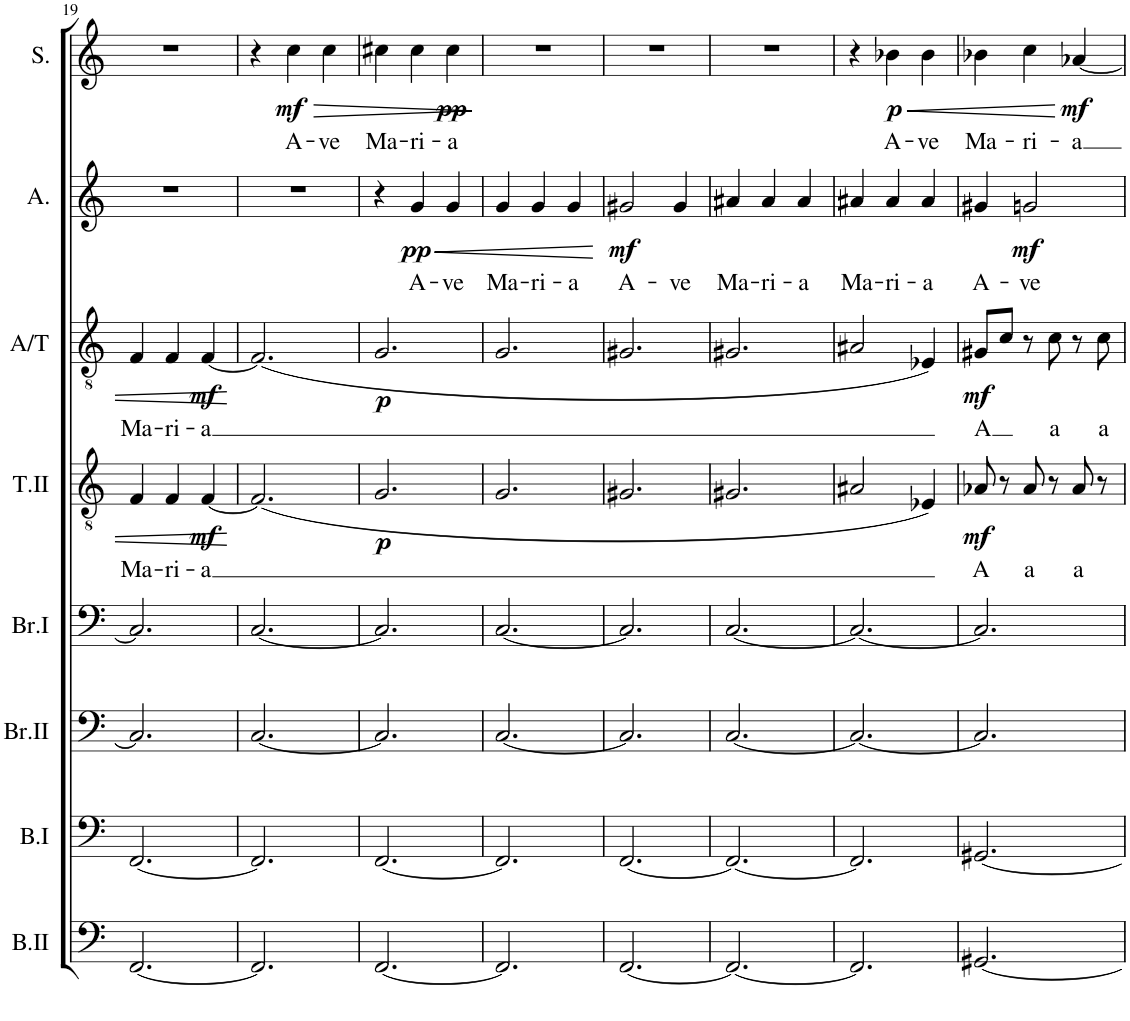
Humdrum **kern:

**kern	**kern	**kern	**kern	**kern	**text	**dynam	**kern	**text	**dynam	**kern	**text	**dynam	**kern	**text	**dynam
*part8	*part7	*part6	*part5	*part4	*part4	*part4	*part3	*part3	*part3	*part2	*part2	*part2	*part1	*part1	*part1
*staff8	*staff7	*staff6	*staff5	*staff4	*staff4	*staff4	*staff3	*staff3	*staff3	*staff2	*staff2	*staff2	*staff1	*staff1	*staff1
*I"Bass II	*I"Bass I	*I"Baritone II	*I"Baritone I	*I"Tenor II	*	*	*I"Altenor	*	*	*I"Alto	*	*	*I"Soprano	*	*
*I'B.II	*I'B.I	*I'Br.II	*I'Br.I	*I'T.II	*	*	*I'A/T	*	*	*I'A.	*	*	*I'S.	*	*
!!LO:PB:g=z
*clefF4	*clefF4	*clefF4	*clefF4	*clefGv2	*	*	*clefGv2	*	*	*clefG2	*	*	*clefG2	*	*
*	*	*	*	*	*	*	*Trd1c2	*	*	*	*	*	*	*	*
*k[]	*k[]	*k[]	*k[]	*k[]	*	*	*k[]	*	*	*k[]	*	*	*k[]	*	*
*M3/4	*M3/4	*M3/4	*M3/4	*M3/4	*	*	*M3/4	*	*	*M3/4	*	*	*M3/4	*	*
=19	=19	=19	=19	=19	=19	=19	=19	=19	=19	=19	=19	=19	=19	=19	=19
!	!	!	!	!	!LO:LY:b	!	!	!LO:LY:b	!	!	!	!	!	!	!
[2.FF/	[2.FF/	2.C/]	2.C/]	4F/	Ma-	.	4F/	Ma-	.	2.r	.	.	2.r	.	.
!	!	!	!	!	!LO:LY:b	!	!	!LO:LY:b	!	!	!	!	!	!	!
.	.	.	.	4F/	-ri-	.	4F/	-ri-	.	.	.	.	.	.	.
!	!	!	!	!	!LO:LY:b	!LO:DY:b	!	!LO:LY:b	!LO:DY:b	!	!	!	!	!	!
.	.	.	.	[4F/	-a	mf	[4F/	-a	mf	.	.	.	.	.	.
=20	=20	=20	=20	=20	=20	=20	=20	=20	=20	=20	=20	=20	=20	=20	=20
2.FF/]	2.FF/]	[2.C/	[2.C/	(2.F/]	.	.	(2.F/]	.	.	2.r	.	.	4r	.	.
!	!	!	!	!	!	!	!	!	!	!	!	!	!	!LO:LY:b	!LO:HP:b
!	!	!	!	!	!	!	!	!	!	!	!	!	!	!	!LO:DY:n=1:b
.	.	.	.	.	.	.	.	.	.	.	.	.	4cc\	A-	> mf
!	!	!	!	!	!	!	!	!	!	!	!	!	!	!LO:LY:b	!
.	.	.	.	.	.	.	.	.	.	.	.	.	4cc\	-ve	.
=21	=21	=21	=21	=21	=21	=21	=21	=21	=21	=21	=21	=21	=21	=21	=21
!	!	!	!	!	!	!LO:DY:b	!	!	!LO:DY:b	!	!	!	!	!LO:LY:b	!
[2.FF/	[2.FF/	2.C/]	2.C/]	2.G/	.	p	2.G/	.	p	4r	.	.	4cc#X\	Ma-	.
!	!	!	!	!	!	!	!	!	!	!	!LO:LY:b	!LO:HP:b	!	!LO:LY:b	!
!	!	!	!	!	!	!	!	!	!	!	!	!LO:DY:n=1:b	!	!	!
.	.	.	.	.	.	.	.	.	.	4g/	A-	< pp	4cc#\	-ri-	.
!	!	!	!	!	!	!	!	!	!	!	!LO:LY:b	!	!	!LO:LY:b	!LO:DY:b
.	.	.	.	.	.	.	.	.	.	4g/	-ve	.	4cc#\	-a	pp
.	.	.	.	.	.	.	.	.	.	.	.	.	.	.	]
=22	=22	=22	=22	=22	=22	=22	=22	=22	=22	=22	=22	=22	=22	=22	=22
!	!	!	!	!	!	!	!	!	!	!	!LO:LY:b	!	!	!	!
2.FF/]	2.FF/]	[2.C/	[2.C/	2.G/	.	.	2.G/	.	.	4g/	Ma-	.	2.r	.	.
!	!	!	!	!	!	!	!	!	!	!	!LO:LY:b	!	!	!	!
.	.	.	.	.	.	.	.	.	.	4g/	-ri-	.	.	.	.
!	!	!	!	!	!	!	!	!	!	!	!LO:LY:b	!	!	!	!
.	.	.	.	.	.	.	.	.	.	4g/	-a	.	.	.	.
.	.	.	.	.	.	.	.	.	.	.	.	[	.	.	.
=23	=23	=23	=23	=23	=23	=23	=23	=23	=23	=23	=23	=23	=23	=23	=23
!	!	!	!	!	!	!	!	!	!	!	!LO:LY:b	!LO:DY:b	!	!	!
[2.FF/	[2.FF/	2.C/]	2.C/]	2.G#X/	.	.	2.G#X/	.	.	2g#X/	A-	mf	2.r	.	.
!	!	!	!	!	!	!	!	!	!	!	!LO:LY:b	!	!	!	!
.	.	.	.	.	.	.	.	.	.	4g#/	-ve	.	.	.	.
=24	=24	=24	=24	=24	=24	=24	=24	=24	=24	=24	=24	=24	=24	=24	=24
!	!	!	!	!	!	!	!	!	!	!	!LO:LY:b	!	!	!	!
2.FF/_	2.FF/_	[2.C/	[2.C/	2.G#X/	.	.	2.G#X/	.	.	4a#X/	Ma-	.	2.r	.	.
!	!	!	!	!	!	!	!	!	!	!	!LO:LY:b	!	!	!	!
.	.	.	.	.	.	.	.	.	.	4a#/	-ri-	.	.	.	.
!	!	!	!	!	!	!	!	!	!	!	!LO:LY:b	!	!	!	!
.	.	.	.	.	.	.	.	.	.	4a#/	-a	.	.	.	.
=25	=25	=25	=25	=25	=25	=25	=25	=25	=25	=25	=25	=25	=25	=25	=25
!	!	!	!	!	!	!	!	!	!	!	!LO:LY:b	!	!	!	!
2.FF/]	2.FF/]	2.C/_	2.C/_	2A#X/	.	.	2A#X/	.	.	4a#X/	Ma-	.	4r	.	.
!	!	!	!	!	!	!	!	!	!	!	!LO:LY:b	!	!	!LO:LY:b	!LO:HP:b
!	!	!	!	!	!	!	!	!	!	!	!	!	!	!	!LO:DY:n=1:b
.	.	.	.	.	.	.	.	.	.	4a#/	-ri-	.	4b-X\	A-	< p
!	!	!	!	!	!	!	!	!	!	!	!LO:LY:b	!	!	!LO:LY:b	!
.	.	.	.	4E-X/)	.	.	4E-X/)	.	.	4a#/	-a	.	4b-\	-ve	.
=26	=26	=26	=26	=26	=26	=26	=26	=26	=26	=26	=26	=26	=26	=26	=26
!	!	!	!	!	!LO:LY:b	!LO:DY:b	!	!LO:LY:b	!LO:DY:b	!	!LO:LY:b	!	!	!LO:LY:b	!
[2.GG#X/	[2.GG#X/	2.C/]	2.C/]	8A-X/	A	mf	8G#X/L	-A	mf	4g#X/	A-	.	4b-X\	Ma-	.
.	.	.	.	8r	.	.	8c/J	.	.	.	.	.	.	.	.
!	!	!	!	!	!LO:LY:b	!	!	!	!	!	!LO:LY:b	!LO:DY:b	!	!LO:LY:b	!
.	.	.	.	8A-/	a	.	8r	.	.	2gn/	-ve	mf	4cc\	-ri-	.
!	!	!	!	!	!	!	!	!LO:LY:b	!	!	!	!	!	!	!
.	.	.	.	8r	.	.	8c\	a	.	.	.	.	.	.	.
!	!	!	!	!	!LO:LY:b	!	!	!	!	!	!	!	!	!LO:LY:b	!LO:DY:n=1:b
.	.	.	.	8A-/	a	.	8r	.	.	.	.	.	[4a-X/	-a	[ mf
!	!	!	!	!	!	!	!	!LO:LY:b	!	!	!	!	!	!	!
.	.	.	.	8r	.	.	8c\	a	.	.	.	.	.	.	.
=	=	=	=	=	=	=	=	=	=	=	=	=	=	=	=
*-	*-	*-	*-	*-	*-	*-	*-	*-	*-	*-	*-	*-	*-	*-	*-
